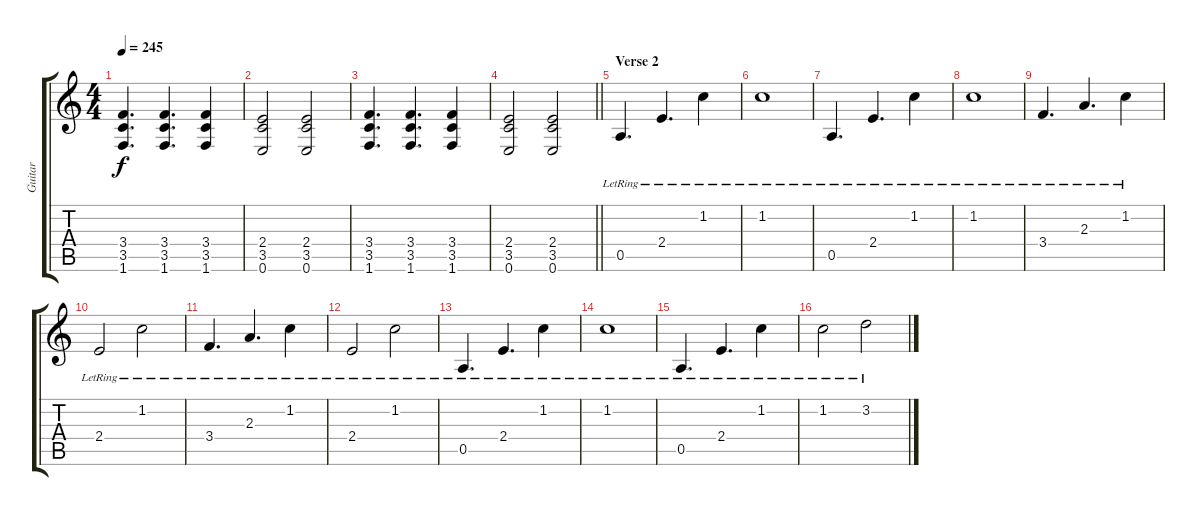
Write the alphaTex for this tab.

\track ("Guitar" "Guitar") {instrument electricguitarclean}
\staff {score tabs}
\tuning (E4 B3 G3 D3 A2 E2) {hide}
\ts (4 4)
\tempo 245
\clef g2
\ks c
(3.4 3.5 1.6).4{d dy f} (3.4 3.5 1.6).4{d} (3.4 3.5 1.6).4 |
(2.4 3.5 0.6).2 (2.4 3.5 0.6).2 |
(3.4 3.5 1.6).4{d} (3.4 3.5 1.6).4{d} (3.4 3.5 1.6).4 |
\barLineRight lightlight
(2.4 3.5 0.6).2 (2.4 3.5 0.6).2 |
\section ("" "Verse 2")
0.5{lr}.4{d} 2.4{lr}.4{d} 1.2{lr}.4 |
1.2{lr}.1 |
0.5{lr}.4{d} 2.4{lr}.4{d} 1.2{lr}.4 |
1.2{lr}.1 |
3.4{lr}.4{d} 2.3{lr}.4{d} 1.2{lr}.4 |
2.4{lr}.2 1.2{lr}.2 |
3.4{lr}.4{d} 2.3{lr}.4{d} 1.2{lr}.4 |
2.4{lr}.2 1.2{lr}.2 |
0.5{lr}.4{d} 2.4{lr}.4{d} 1.2{lr}.4 |
1.2{lr}.1 |
0.5{lr}.4{d} 2.4{lr}.4{d} 1.2{lr}.4 |
1.2{lr}.2 3.2{lr}.2
